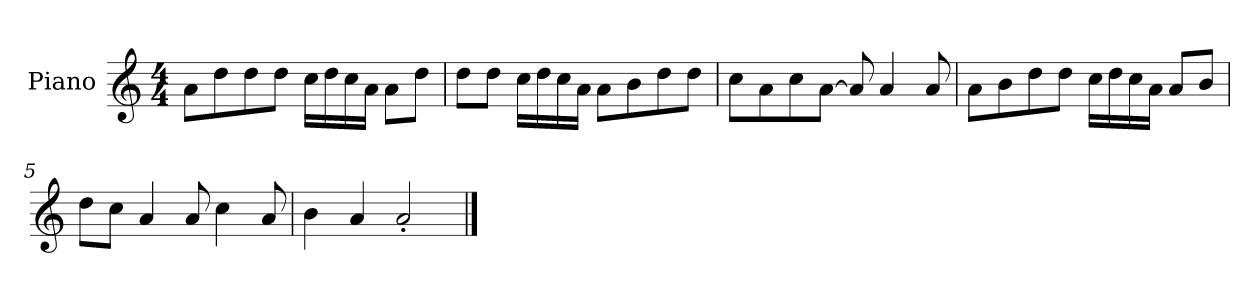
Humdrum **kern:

**kern
*part1
*staff1
*I"Piano
*I'P-no
*clefG2
*k[]
*M4/4
*MM90
=1
8a\L
8dd\
8dd\
8dd\J
16cc\LL
16dd\
16cc\
16a\JJ
8a\L
8dd\J
=2
8dd\L
8dd\J
16cc\LL
16dd\
16cc\
16a\JJ
8a\L
8b\
8dd\
8dd\J
=3
8cc\L
8a\
8cc\
[8a\J
8a/]
4a/
8a/
=4
8a\L
8b\
8dd\
8dd\J
16cc\LL
16dd\
16cc\
16a\JJ
8a/L
8b/J
!!LO:LB:g=z
=5
8dd\L
8cc\J
4a/
8a/
4cc\
8a/
=6
4b\
4a/
2a'/
==
*-
